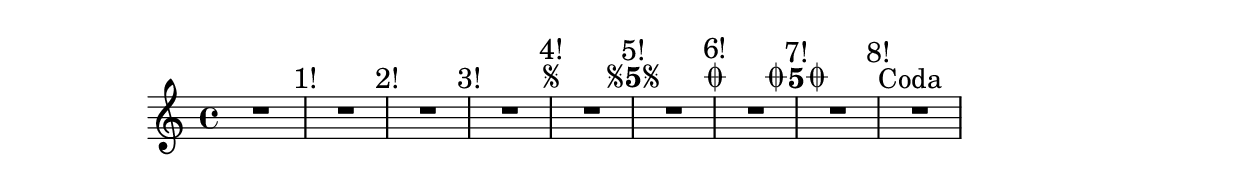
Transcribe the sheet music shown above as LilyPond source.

\version "2.23.6"
#(ly:set-option 'warning-as-error #t)

\header {
  texidoc = "LilyPond issues warnings when @code{\\mark @var{markup}}
conflicts with certain other simultaneous marks, and engraves only the
first.

Marks 1! to@tie{}3! should appear alone.  Marks 4! to 8! should appear
with various performance marks."
}

\layout {
  \context {
    \Score
    rehearsalMarkFormatter = #format-mark-numbers
  }
}

\parallelMusic upper,lower {
  R1 \mark "1!" |
  R1 \mark "A!" |
  #(ly:expect-warning (ly:translate-cpp-warning-scheme
                       "conflict with event: `%s'") "ad-hoc-mark-event")
  #(ly:expect-warning (ly:translate-cpp-warning-scheme
                       "discarding event: `%s'") "ad-hoc-mark-event")

  R1 \mark "2!"     |
  R1 \mark \default |
  #(ly:expect-warning (ly:translate-cpp-warning-scheme
                       "conflict with event: `%s'") "ad-hoc-mark-event")
  #(ly:expect-warning (ly:translate-cpp-warning-scheme
                       "discarding event: `%s'") "rehearsal-mark-event")

  R1 \mark "3!" |
  R1 \mark 3    |
  #(ly:expect-warning (ly:translate-cpp-warning-scheme
                       "conflict with event: `%s'") "ad-hoc-mark-event")
  #(ly:expect-warning (ly:translate-cpp-warning-scheme
                       "discarding event: `%s'") "rehearsal-mark-event")

  R1 \mark "4!"     |
  R1 \segnoMark \default |
  % no warning

  R1 \mark "5!" |
  R1 \segnoMark 5 |
  % no warning

  R1 \mark "6!"     |
  R1 \codaMark \default |
  % no warning

  R1 \mark "7!" |
  R1 \codaMark 5 |
  % no warning

  R1 \mark "8!" |
  R1 \sectionLabel "Coda" |
  % no warning

  R1 |
  R1 |
}

\new Staff <<
  \new Voice \upper
  \new Voice \lower
>>
